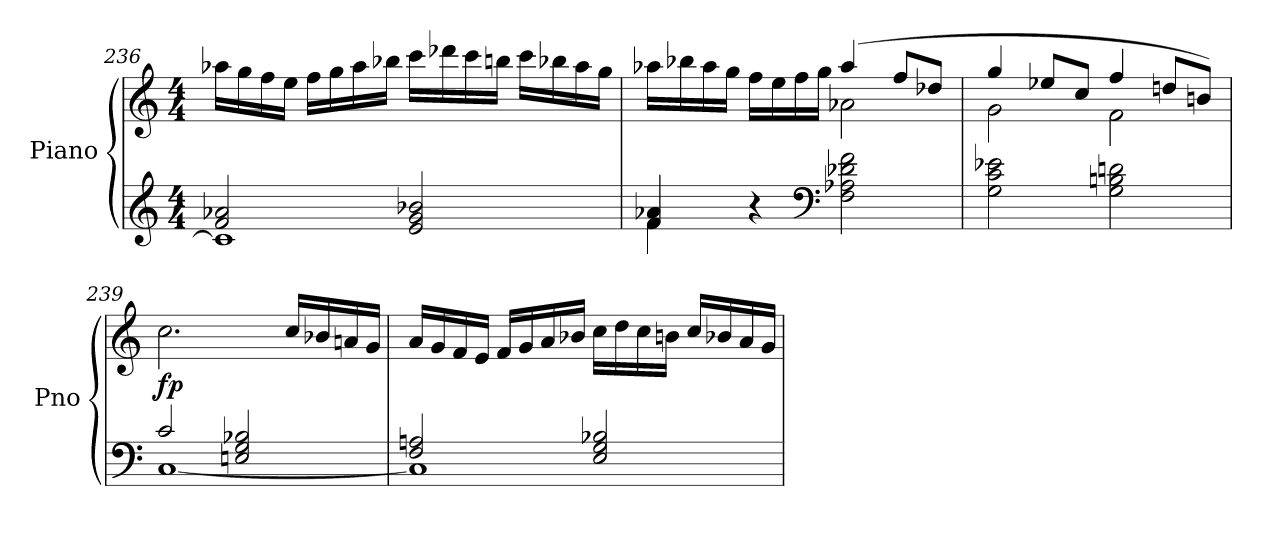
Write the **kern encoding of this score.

**kern	**kern	**dynam
*part1	*part1	*part1
*staff2	*staff1	*staff1/2
*I"Piano	*	*
*I'Pno	*	*
*clefG2	*clefG2	*
*k[]	*k[]	*
*M4/4	*M4/4	*
=236	=236	=236
*^	*	*
2f/ 2a-X/	1c]	16aa-X\LL	.
.	.	16gg\	.
.	.	16ff\	.
.	.	16ee\JJ	.
.	.	16ff\LL	.
.	.	16gg\	.
.	.	16aa-\	.
.	.	16bb-X\JJ	.
2e/ 2g/ 2b-X/	.	16ccc\LL	.
.	.	16ddd-X\	.
.	.	16ccc\	.
.	.	16bbn\JJ	.
.	.	16ccc\LL	.
.	.	16bb-X\	.
.	.	16aa-\	.
.	.	16gg\JJ	.
=237	=237	=237	=237
*	*	*^	*
4f/ 4a-X/	4f\	16aa-X\LL	2ryy	.
.	.	16bb-X\	.	.
.	.	16aa-\	.	.
.	.	16gg\JJ	.	.
4r	2.ryy	16ff\LL	.	.
.	.	16ee\	.	.
.	.	16ff\	.	.
.	.	16gg\JJ	.	.
*clefF4	*	*	*	*
2F\ 2A-X\ 2d-X\ 2f\	.	(>4aa-/	2a-X\	.
.	.	8ff/L	.	.
.	.	8dd-X/J	.	.
*v	*v	*	*	*
=238	=238	=238	=238
2G\ 2c\ 2e-X\	4gg/	2g\	.
.	8ee-X/L	.	.
.	8cc/J	.	.
2G\ 2Bn\ 2dn\	4ff/	2f\	.
.	8ddn/L	.	.
.	8bn/J)	.	.
*	*v	*v	*
=239	=239	=239
*^	*	*
!	!	!	!LO:DY:b
2c/	[1C	2.cc\	fp
2En/ 2G/ 2B-X/	.	.	.
.	.	16cc/LL	.
.	.	16b-X/	.
.	.	16an/	.
.	.	16g/JJ	.
=240	=240	=240	=240
2F/ 2An/	1C]	16a/LL	.
.	.	16g/	.
.	.	16f/	.
.	.	16e/JJ	.
.	.	16f/LL	.
.	.	16g/	.
.	.	16a/	.
.	.	16b-X/JJ	.
2E/ 2G/ 2B-X/	.	16cc\LL	.
.	.	16dd\	.
.	.	16cc\	.
.	.	16bn\JJ	.
.	.	16cc/LL	.
.	.	16b-X/	.
.	.	16a/	.
.	.	16g/JJ	.
*v	*v	*	*
=	=	=
*-	*-	*-
